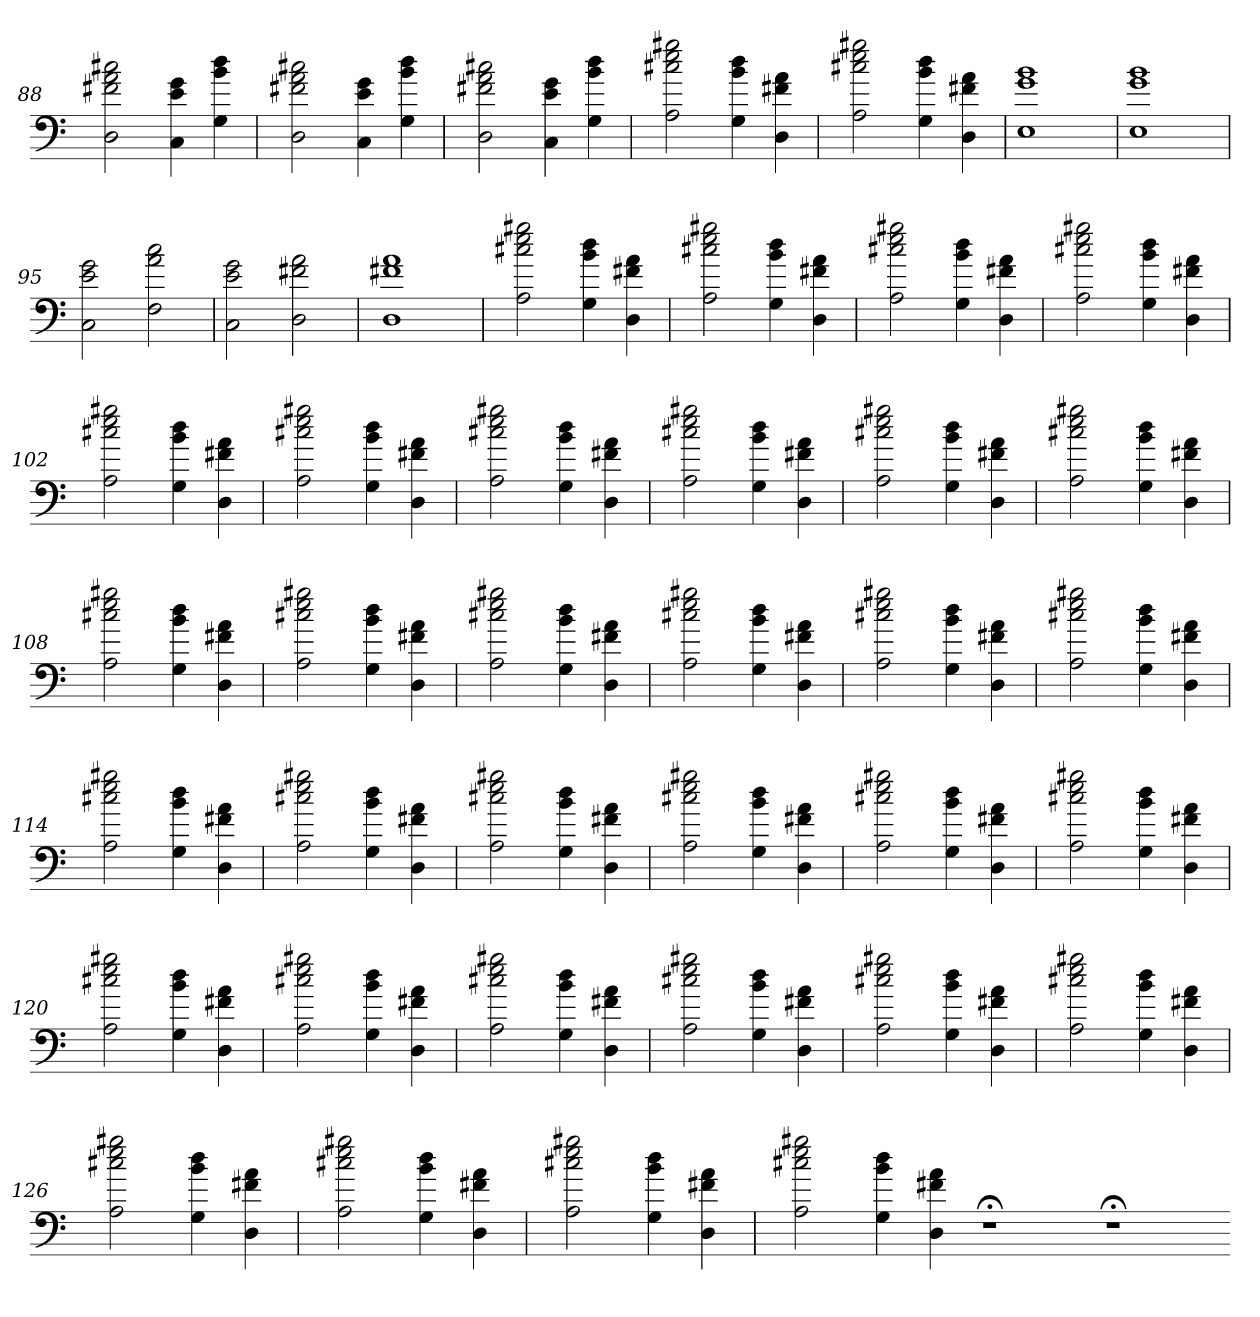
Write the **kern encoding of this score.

**kern
*part1
*staff1
=88
2D 2f#X 2a 2cc#X
4C 4e 4g
4G 4b 4dd
=89
2D 2f#X 2a 2cc#X
4C 4e 4g
4G 4b 4dd
=90
2D 2f#X 2a 2cc#X
4C 4e 4g
4G 4b 4dd
=91
2A 2cc#X 2ee 2gg#X
4G 4b 4dd
4D 4f#X 4a
=92
2A 2cc#X 2ee 2gg#X
4G 4b 4dd
4D 4f#X 4a
=93
1E 1g 1b
=94
1E 1g 1b
=95
2C 2e 2g
2F 2a 2cc
=96
2C 2e 2g
2D 2f#X 2a
=97
1D 1f#X 1a
=98
2A 2cc#X 2ee 2gg#X
4G 4b 4dd
4D 4f#X 4a
=99
2A 2cc#X 2ee 2gg#X
4G 4b 4dd
4D 4f#X 4a
=100
2A 2cc#X 2ee 2gg#X
4G 4b 4dd
4D 4f#X 4a
=101
2A 2cc#X 2ee 2gg#X
4G 4b 4dd
4D 4f#X 4a
=102
2A 2cc#X 2ee 2gg#X
4G 4b 4dd
4D 4f#X 4a
=103
2A 2cc#X 2ee 2gg#X
4G 4b 4dd
4D 4f#X 4a
=104
2A 2cc#X 2ee 2gg#X
4G 4b 4dd
4D 4f#X 4a
=105
2A 2cc#X 2ee 2gg#X
4G 4b 4dd
4D 4f#X 4a
=106
2A 2cc#X 2ee 2gg#X
4G 4b 4dd
4D 4f#X 4a
=107
2A 2cc#X 2ee 2gg#X
4G 4b 4dd
4D 4f#X 4a
=108
2A 2cc#X 2ee 2gg#X
4G 4b 4dd
4D 4f#X 4a
=109
2A 2cc#X 2ee 2gg#X
4G 4b 4dd
4D 4f#X 4a
=110
2A 2cc#X 2ee 2gg#X
4G 4b 4dd
4D 4f#X 4a
=111
2A 2cc#X 2ee 2gg#X
4G 4b 4dd
4D 4f#X 4a
=112
2A 2cc#X 2ee 2gg#X
4G 4b 4dd
4D 4f#X 4a
=113
2A 2cc#X 2ee 2gg#X
4G 4b 4dd
4D 4f#X 4a
=114
2A 2cc#X 2ee 2gg#X
4G 4b 4dd
4D 4f#X 4a
=115
2A 2cc#X 2ee 2gg#X
4G 4b 4dd
4D 4f#X 4a
=116
2A 2cc#X 2ee 2gg#X
4G 4b 4dd
4D 4f#X 4a
=117
2A 2cc#X 2ee 2gg#X
4G 4b 4dd
4D 4f#X 4a
=118
2A 2cc#X 2ee 2gg#X
4G 4b 4dd
4D 4f#X 4a
=119
2A 2cc#X 2ee 2gg#X
4G 4b 4dd
4D 4f#X 4a
=120
2A 2cc#X 2ee 2gg#X
4G 4b 4dd
4D 4f#X 4a
=121
2A 2cc#X 2ee 2gg#X
4G 4b 4dd
4D 4f#X 4a
=122
2A 2cc#X 2ee 2gg#X
4G 4b 4dd
4D 4f#X 4a
=123
2A 2cc#X 2ee 2gg#X
4G 4b 4dd
4D 4f#X 4a
=124
2A 2cc#X 2ee 2gg#X
4G 4b 4dd
4D 4f#X 4a
=125
2A 2cc#X 2ee 2gg#X
4G 4b 4dd
4D 4f#X 4a
=126
2A 2cc#X 2ee 2gg#X
4G 4b 4dd
4D 4f#X 4a
=127
2A 2cc#X 2ee 2gg#X
4G 4b 4dd
4D 4f#X 4a
=128
2A 2cc#X 2ee 2gg#X
4G 4b 4dd
4D 4f#X 4a
=129
2A 2cc#X 2ee 2gg#X
4G 4b 4dd
4D 4f#X 4a
1r;<
1r;<
=-
*-
